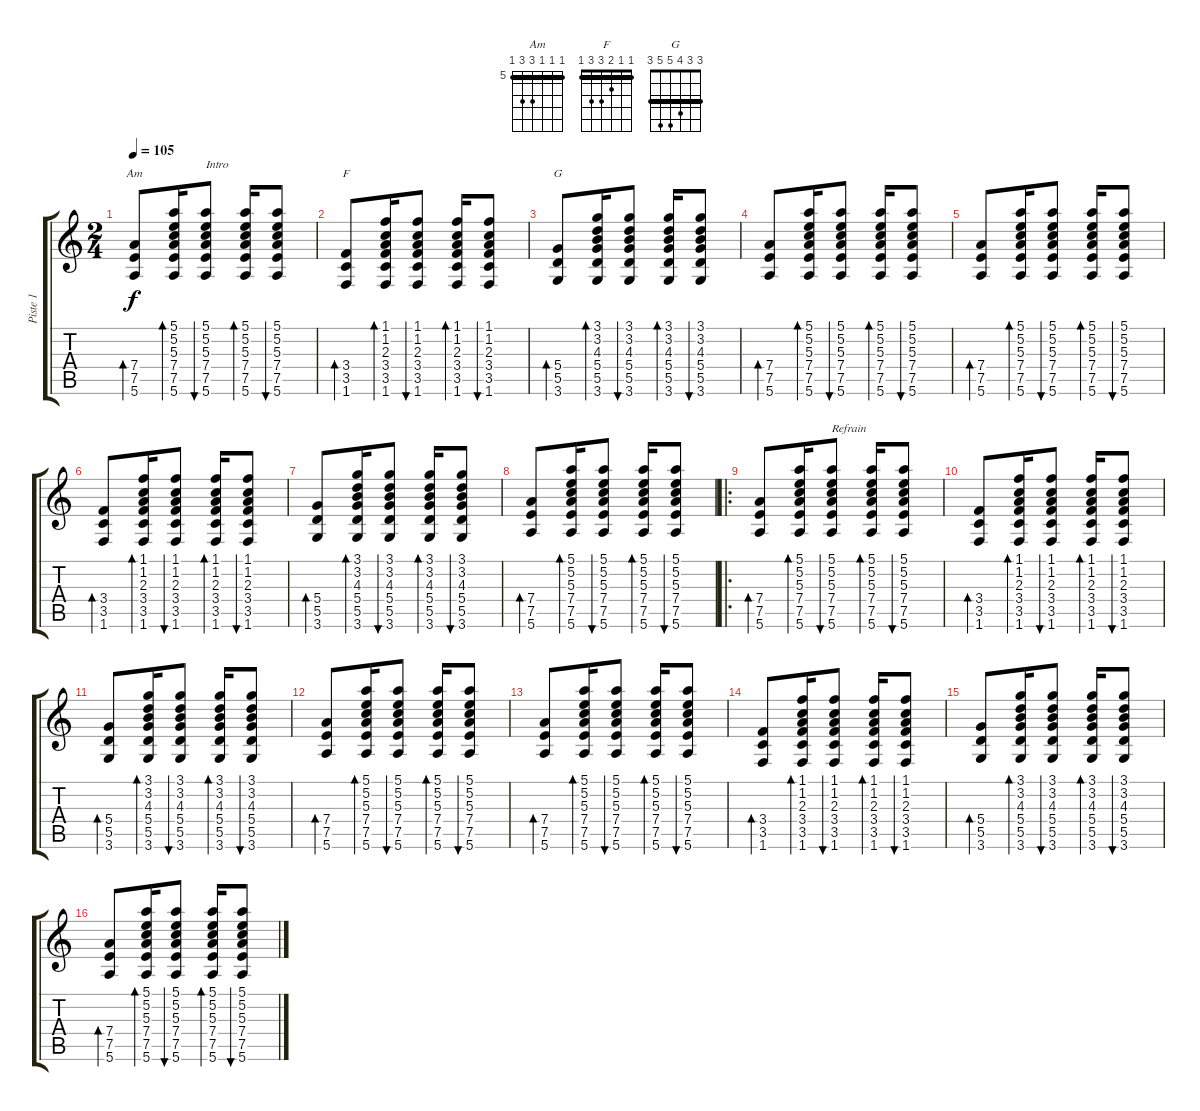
\track ("Piste 1" "Piste 1") {instrument acousticguitarsteel}
\staff {score tabs}
\tuning (E4 B3 G3 D3 A2 E2) {hide}
\chord ("Am" 5 5 5 7 7 5) {firstfret 5 barre 5}
\chord ("F" 1 1 2 3 3 1) {barre 1}
\chord ("G" 3 3 4 5 5 3) {barre 3}
\ts (2 4)
\tempo 105
\clef g2
\ks c
(7.4 7.5 5.6).8{bd 30 ch "Am" dy f instrument acousticguitarsteel} (5.1 5.2 5.3 7.4 7.5 5.6).16{bd 30} (5.1 5.2 5.3 7.4 7.5 5.6).8{bu 30 txt "Intro"} (5.1 5.2 5.3 7.4 7.5 5.6).16{bd 30} (5.1 5.2 5.3 7.4 7.5 5.6).8{bu 30} |
(3.4 3.5 1.6).8{bd 30 ch "F"} (1.1 1.2 2.3 3.4 3.5 1.6).16{bd 30} (1.1 1.2 2.3 3.4 3.5 1.6).8{bu 30} (1.1 1.2 2.3 3.4 3.5 1.6).16{bd 30} (1.1 1.2 2.3 3.4 3.5 1.6).8{bu 30} |
(5.4 5.5 3.6).8{bd 30 ch "G"} (3.1 3.2 4.3 5.4 5.5 3.6).16{bd 30} (3.1 3.2 4.3 5.4 5.5 3.6).8{bu 30} (3.1 3.2 4.3 5.4 5.5 3.6).16{bd 30} (3.1 3.2 4.3 5.4 5.5 3.6).8{bu 30} |
(7.4 7.5 5.6).8{bd 30} (5.1 5.2 5.3 7.4 7.5 5.6).16{bd 30} (5.1 5.2 5.3 7.4 7.5 5.6).8{bu 30} (5.1 5.2 5.3 7.4 7.5 5.6).16{bd 30} (5.1 5.2 5.3 7.4 7.5 5.6).8{bu 30} |
(7.4 7.5 5.6).8{bd 30} (5.1 5.2 5.3 7.4 7.5 5.6).16{bd 30} (5.1 5.2 5.3 7.4 7.5 5.6).8{bu 30} (5.1 5.2 5.3 7.4 7.5 5.6).16{bd 30} (5.1 5.2 5.3 7.4 7.5 5.6).8{bu 30} |
(3.4 3.5 1.6).8{bd 30} (1.1 1.2 2.3 3.4 3.5 1.6).16{bd 30} (1.1 1.2 2.3 3.4 3.5 1.6).8{bu 30} (1.1 1.2 2.3 3.4 3.5 1.6).16{bd 30} (1.1 1.2 2.3 3.4 3.5 1.6).8{bu 30} |
(5.4 5.5 3.6).8{bd 30} (3.1 3.2 4.3 5.4 5.5 3.6).16{bd 30} (3.1 3.2 4.3 5.4 5.5 3.6).8{bu 30} (3.1 3.2 4.3 5.4 5.5 3.6).16{bd 30} (3.1 3.2 4.3 5.4 5.5 3.6).8{bu 30} |
(7.4 7.5 5.6).8{bd 30} (5.1 5.2 5.3 7.4 7.5 5.6).16{bd 30} (5.1 5.2 5.3 7.4 7.5 5.6).8{bu 30} (5.1 5.2 5.3 7.4 7.5 5.6).16{bd 30} (5.1 5.2 5.3 7.4 7.5 5.6).8{bu 30} |
\ro
(7.4 7.5 5.6).8{bd 30} (5.1 5.2 5.3 7.4 7.5 5.6).16{bd 30} (5.1 5.2 5.3 7.4 7.5 5.6).8{bu 30 txt "Refrain"} (5.1 5.2 5.3 7.4 7.5 5.6).16{bd 30} (5.1 5.2 5.3 7.4 7.5 5.6).8{bu 30} |
(3.4 3.5 1.6).8{bd 30} (1.1 1.2 2.3 3.4 3.5 1.6).16{bd 30} (1.1 1.2 2.3 3.4 3.5 1.6).8{bu 30} (1.1 1.2 2.3 3.4 3.5 1.6).16{bd 30} (1.1 1.2 2.3 3.4 3.5 1.6).8{bu 30} |
(5.4 5.5 3.6).8{bd 30} (3.1 3.2 4.3 5.4 5.5 3.6).16{bd 30} (3.1 3.2 4.3 5.4 5.5 3.6).8{bu 30} (3.1 3.2 4.3 5.4 5.5 3.6).16{bd 30} (3.1 3.2 4.3 5.4 5.5 3.6).8{bu 30} |
(7.4 7.5 5.6).8{bd 30} (5.1 5.2 5.3 7.4 7.5 5.6).16{bd 30} (5.1 5.2 5.3 7.4 7.5 5.6).8{bu 30} (5.1 5.2 5.3 7.4 7.5 5.6).16{bd 30} (5.1 5.2 5.3 7.4 7.5 5.6).8{bu 30} |
(7.4 7.5 5.6).8{bd 30} (5.1 5.2 5.3 7.4 7.5 5.6).16{bd 30} (5.1 5.2 5.3 7.4 7.5 5.6).8{bu 30} (5.1 5.2 5.3 7.4 7.5 5.6).16{bd 30} (5.1 5.2 5.3 7.4 7.5 5.6).8{bu 30} |
(3.4 3.5 1.6).8{bd 30} (1.1 1.2 2.3 3.4 3.5 1.6).16{bd 30} (1.1 1.2 2.3 3.4 3.5 1.6).8{bu 30} (1.1 1.2 2.3 3.4 3.5 1.6).16{bd 30} (1.1 1.2 2.3 3.4 3.5 1.6).8{bu 30} |
(5.4 5.5 3.6).8{bd 30} (3.1 3.2 4.3 5.4 5.5 3.6).16{bd 30} (3.1 3.2 4.3 5.4 5.5 3.6).8{bu 30} (3.1 3.2 4.3 5.4 5.5 3.6).16{bd 30} (3.1 3.2 4.3 5.4 5.5 3.6).8{bu 30} |
(7.4 7.5 5.6).8{bd 30} (5.1 5.2 5.3 7.4 7.5 5.6).16{bd 30} (5.1 5.2 5.3 7.4 7.5 5.6).8{bu 30} (5.1 5.2 5.3 7.4 7.5 5.6).16{bd 30} (5.1 5.2 5.3 7.4 7.5 5.6).8{bu 30}
